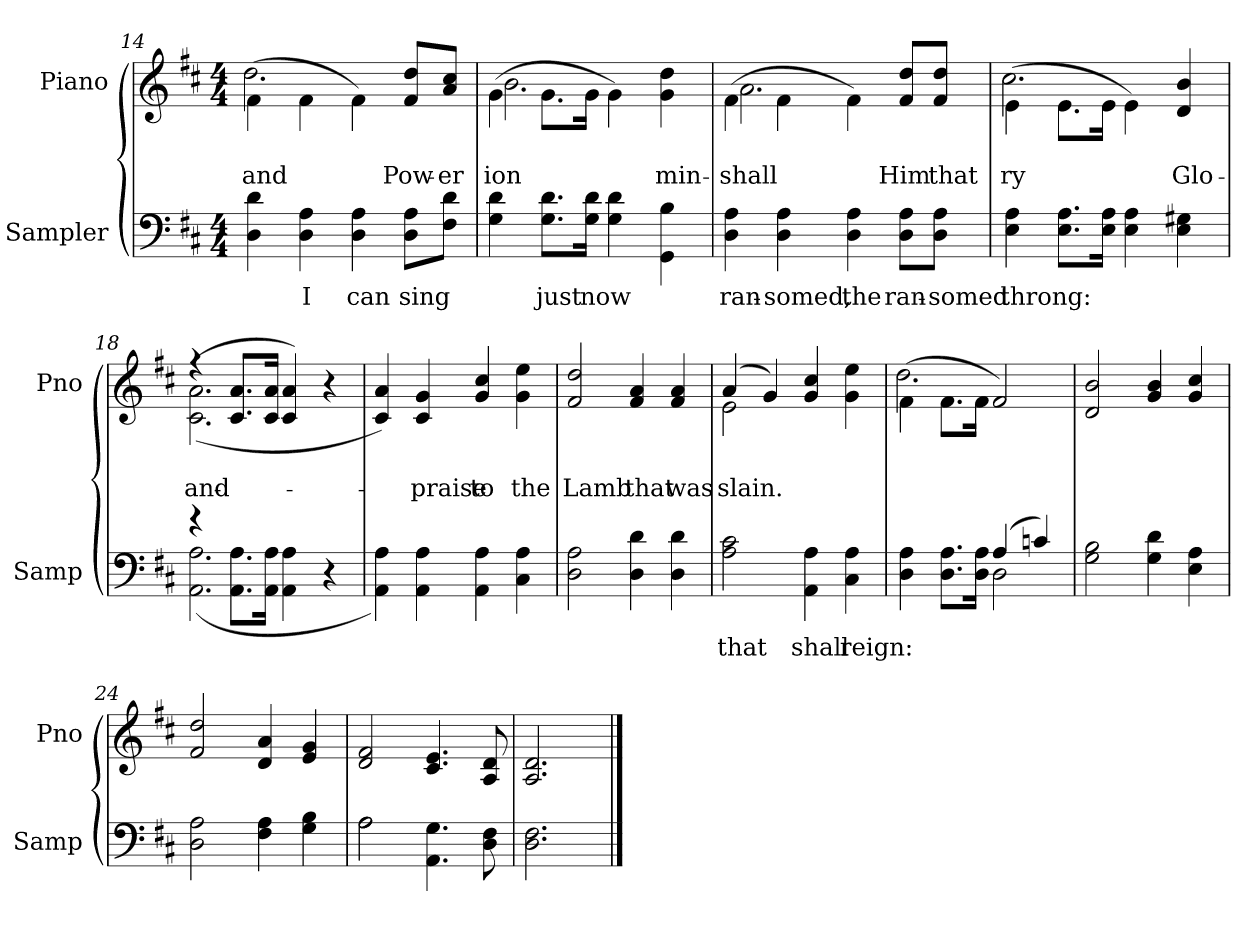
**kern	**text	**kern	**text	**text
*part2	*part2	*part1	*part1	*part1
*staff2	*staff2	*staff1	*staff1	*staff1
*I"Sampler	*	*I"Piano	*	*
*I'Samp	*	*I'Pno	*	*
*clefF4	*	*clefG2	*	*
*k[f#c#]	*	*k[f#c#]	*	*
*D:	*	*D:	*	*
*M4/4	*	*M4/4	*	*
=14	=14	=14	=14	=14
*	*	*^	*	*
4D 4d	.	(4f#\	2.dd	.	and
4D 4A	I	4f#\	.	.	.
4D 4A	can	4f#\)	.	.	.
8D\ 8A\L	sing	8f#/ 8dd/L	4ryy	.	Pow-
8F#\ 8d\J	.	8a/ 8cc#/J	.	.	-er
=15	=15	=15	=15	=15	=15
4G 4d	.	(4g\	2.b	.	-ion
8.G\ 8.d\L	just	8.g\L	.	.	.
16G\ 16d\Jk	now	16g\Jk	.	.	.
4G 4d	.	4g\)	.	.	.
4GG 4B	.	4g 4dd	4ryy	.	-min-
=16	=16	=16	=16	=16	=16
4D 4A	ran-	(4f#\	2.a	.	shall
4D 4A	-somed,	4f#\	.	.	.
4D 4A	the	4f#\)	.	.	.
8D\ 8A\L	ran-	8f#/ 8dd/L	4ryy	.	Him
8D\ 8A\J	-somed	8f#/ 8dd/J	.	.	that
=17	=17	=17	=17	=17	=17
4E 4A	throng:	(4e\	2.cc#	.	-ry
8.E\ 8.A\L	.	8.e\L	.	.	.
16E\ 16A\Jk	.	16e\Jk	.	.	.
4E 4A	.	4e\)	.	.	.
4E 4G#X	.	4d 4b	4ryy	.	Glo-
=18	=18	=18	=18	=18	=18
*^	*	*	*	*	*
4r	(2.AA 2.A	.	(4r	(2.c# 2.a	.	and
8.AA\ 8.A\L	.	.	8.c#/ 8.a/L	.	.	.
16AA\ 16A\Jk	.	.	16c#/ 16a/Jk	.	.	.
4AA\ 4A\	.	.	4c#/ 4a/)	.	.	.
4r	4ryy	.	4r	4ryy	.	.
*v	*v	*	*	*	*	*
*	*	*v	*v	*	*
=19	=19	=19	=19	=19
4AA 4A)	.	4c# 4a)	.	.
4AA 4A	.	4c# 4g	.	praise
4AA 4A	.	4g 4cc#	.	to
4C# 4A	.	4g 4ee	.	the
=20	=20	=20	=20	=20
2D 2A	.	2f# 2dd	.	Lamb
4D 4d	.	4f# 4a	.	that
4D 4d	.	4f# 4a	.	was
=21	=21	=21	=21	=21
*	*	*^	*	*
2A 2c#	that	(4a/	2e	.	slain.
.	.	4g/)	.	.	.
4AA 4A	shall	4g 4cc#	2ryy	.	.
4C# 4A	reign:	4g 4ee	.	.	.
=22	=22	=22	=22	=22	=22
*^	*	*	*	*	*
4D 4A	2ryy	.	(4f#\	2.dd	.	.
8.D\ 8.A\L	.	.	8.f#\L	.	.	.
16D\ 16A\Jk	.	.	16f#\Jk	.	.	.
(4A/	2D	.	2f#)	.	.	.
4cn/)	.	.	.	4ryy	.	.
*v	*v	*	*	*	*	*
*	*	*v	*v	*	*
=23	=23	=23	=23	=23
2G 2B	.	2d 2b	.	.
4G 4d	.	4g 4b	.	.
4E 4A	.	4g 4cc#	.	.
=24	=24	=24	=24	=24
2D 2A	.	2f# 2dd	.	.
4F# 4A	.	4d 4a	.	.
4G 4B	.	4e 4g	.	.
=25	=25	=25	=25	=25
*^	*	*	*	*
2A\	2A	.	2d 2f#	.	.
4.AA 4.G	2ryy	.	4.c# 4.e	.	.
8D 8F#	.	.	8A 8d	.	.
*v	*v	*	*	*	*
=26	=26	=26	=26	=26
2.D 2.F#	.	2.A 2.d	.	.
==	==	==	==	==
*-	*-	*-	*-	*-
